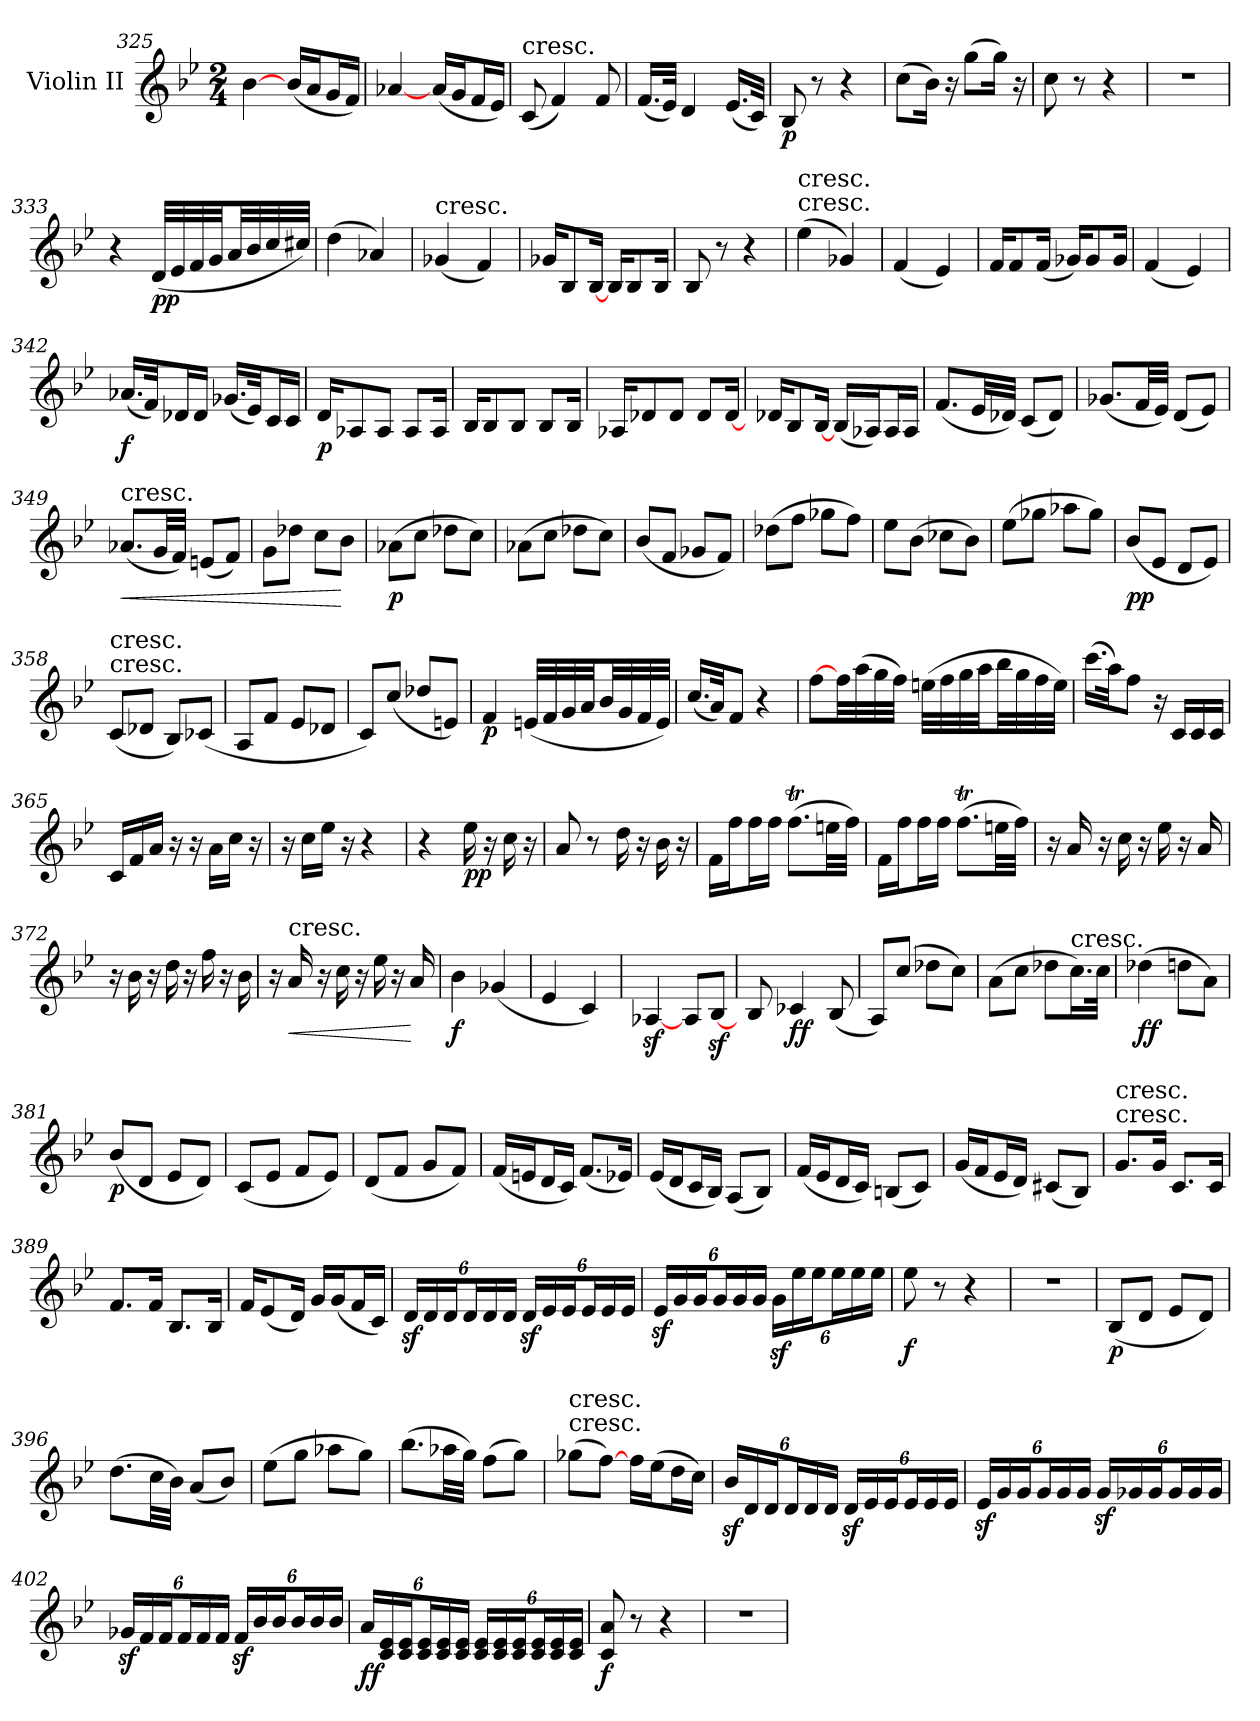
**kern	**dynam
*part1	*part1
*staff1	*staff1
*I"Violin II	*
*I'Vln	*
*clefG2	*
*k[b-e-]	*
*B-:	*
*M2/4	*
=325	=325
[4b-	.
(16b-/LL	.
16a/J	.
16g/L	.
16f/JJ)	.
=326	=326
[4a-X	.
(16a-/LL	.
16g/J	.
16f/L	.
16e-/JJ)	.
=327	=327
!LO:TX:t=cresc.	!
(8c	.
4f)	.
8f	.
=328	=328
(16.f/LL	.
32e-/JJk)	.
4d	.
(16.e-/LL	.
32c/JJk)	.
=329	=329
8B-	p
8r	.
4r	.
=330	=330
(8cc\L	.
16b-\Jk)	.
16r	.
(8gg\L	.
16gg\Jk)	.
16r	.
=331	=331
8cc	.
8r	.
4r	.
=332	=332
2r	.
=333	=333
4r	.
(32d/LLL	pp
32e-/	.
32f/	.
32g/JJ	.
32a/LL	.
32b-/	.
32cc/	.
32cc#X/JJJ)	.
=334	=334
(4dd	.
4a-X)	.
=335	=335
!LO:TX:a:t=cresc.	!
(4g-X	.
4f)	.
=336	=336
16g-X/KL	.
8B-/	.
[16B-/Jk	.
16B-/KL	.
8B-/	.
16B-/Jk	.
=337	=337
8B-	.
8r	.
4r	.
=338	=338
!LO:TX:t=cresc.	!
!LO:TX:a:t=cresc.	!
(4ee-	.
4g-X)	.
=339	=339
(4f	.
4e-)	.
=340	=340
16f/KL	.
8f/	.
(16f/Jk	.
16g-X/KL)	.
8g-/	.
16g-/Jk	.
=341	=341
(4f	.
4e-)	.
=342	=342
(16.a-X/LL	f
32f/Jk)	.
16d-X/L	.
16d-/JJ	.
(16.g-X/LL	.
32e-/Jk)	.
16c/L	.
16c/JJ	.
=343	=343
16d/KL	p
8A-X/	.
8A-/J	.
8A-/L	.
16A-/Jk	.
=344	=344
16B-/KL	.
8B-/	.
8B-/J	.
8B-/L	.
16B-/Jk	.
=345	=345
16A-X/KL	.
8d-X/	.
8d-/J	.
8d-/L	.
[16d-/Jk	.
=346	=346
16d-X/KL	.
8B-/	.
[16B-/Jk	.
(16B-/LL	.
16A-X/J)	.
16A-/L	.
16A-/JJ	.
=347	=347
(8.f/L	.
32e-/LL	.
32d-X/JJJ)	.
(8c/L	.
8d-/J)	.
=348	=348
(8.g-X/L	.
32f/LL	.
32e-/JJJ)	.
(8d/L	.
8e-/J)	.
=349	=349
!LO:TX:a:t=cresc.	!
!	!LO:HP:b
(8.a-X/L	<
32g/LL	.
32f/JJJ)	.
(8en/L	.
8f/J)	.
=350	=350
8g\L	.
8dd-X\J	.
8cc\L	.
8b-\J	[
=351	=351
(8a-X\L	p
8cc\J	.
8dd-X\L	.
8cc\J)	.
=352	=352
(8a-X\L	.
8cc\J	.
8dd-X\L	.
8cc\J)	.
=353	=353
(8b-/L	.
8f/J	.
8g-X/L	.
8f/J)	.
=354	=354
(8dd-X\L	.
8ff\J	.
8gg-X\L	.
8ff\J)	.
=355	=355
8ee-\L	.
(8b-\J	.
8cc-X\L	.
8b-\J)	.
=356	=356
(8ee-\L	.
8gg-X\J	.
8aa-X\L	.
8gg-\J)	.
=357	=357
(8b-/L	pp
8e-/J	.
8d/L	.
8e-/J)	.
=358	=358
!LO:TX:t=cresc.	!
!LO:TX:a:t=cresc.	!
(8c/L	.
8d-X/J	.
8B-/L)	.
(8c-X/J	.
=359	=359
8A/L	.
8f/J	.
8e-/L	.
8d-X/J	.
=360	=360
8c/L)	.
(8cc/J	.
8dd-X/L	.
8en/J)	.
=361	=361
4f	p
(32en/LLL	.
32f/	.
32g/	.
32a/JJ	.
32b-/LL	.
32g/	.
32f/	.
32e/JJJ)	.
=362	=362
(16.cc/LL	.
32a/Jk)	.
8f/J	.
4r	.
=363	=363
[8ff\L	.
32ff\LL	.
(32aa\	.
32gg\	.
32ff\JJJ)	.
(32een\LLL	.
32ff\	.
32gg\	.
32aa\JJ	.
32bb-\LL	.
32gg\	.
32ff\	.
32ee\JJJ)	.
=364	=364
(16.ccc\LL	.
32aa\Jk)	.
8ff\J	.
16r	.
16c/LL	.
16c/	.
16c/JJ	.
=365	=365
16c/LL	.
16f/	.
16a/JJ	.
16r	.
16r	.
16a\LL	.
16cc\JJ	.
16r	.
=366	=366
16r	.
16cc\LL	.
16ee-\JJ	.
16r	.
4r	.
=367	=367
4r	.
16ee-	pp
16r	.
16cc	.
16r	.
=368	=368
8a	.
8r	.
16dd	.
16r	.
16b-	.
16r	.
=369	=369
16f\LL	.
16ff\J	.
16ff\L	.
16ff\JJ	.
(8.ffT\L	.
32een\LL	.
32ff\JJJ)	.
=370	=370
16f\LL	.
16ff\J	.
16ff\L	.
16ff\JJ	.
(8.ffT\L	.
32een\LL	.
32ff\JJJ)	.
=371	=371
16r	.
16a	.
16r	.
16cc	.
16r	.
16ee-	.
16r	.
16a	.
=372	=372
16r	.
16b-	.
16r	.
16dd	.
16r	.
16ff	.
16r	.
16b-	.
=373	=373
16r	.
!LO:TX:a:t=cresc.	!
!	!LO:HP:b
16a	<
16r	.
16cc	.
16r	.
16ee-	.
16r	.
16a	[
=374	=374
4b-	f
(4g-X	.
=375	=375
4e-	.
4c)	.
=376	=376
[4A-Xz	.
8A-/L	.
[8B-z/J	.
=377	=377
8B-	.
4c-X	ff
(8B-	.
=378	=378
8A/L)	.
(8cc/J	.
8dd-X\L	.
8cc\J)	.
=379	=379
(8a\L	.
8cc\J	.
8dd-X\L	.
!LO:TX:a:t=cresc.	!
16.cc\L)	.
32cc\JJk	.
=380	=380
(4dd-X	ff
8ddn\L	.
8a\J)	.
=381	=381
(8b-/L	p
8d/J	.
8e-/L	.
8d/J)	.
=382	=382
(8c/L	.
8e-/J	.
8f/L	.
8e-/J)	.
=383	=383
(8d/L	.
8f/J	.
8g/L	.
8f/J)	.
=384	=384
(16f/LL	.
16en/J	.
16d/L	.
16c/JJ)	.
(8.f/L	.
16e-X/Jk)	.
=385	=385
(16e-/LL	.
16d/J	.
16c/L	.
16B-/JJ)	.
(8A/L	.
8B-/J)	.
=386	=386
(16f/LL	.
16e-/J	.
16d/L	.
16c/JJ)	.
(8Bn/L	.
8c/J)	.
=387	=387
(16g/LL	.
16f/J	.
16e-/L	.
16d/JJ)	.
(8c#X/L	.
8B-/J)	.
=388	=388
!LO:TX:t=cresc.	!
!LO:TX:a:t=cresc.	!
8.g/L	.
16g/Jk	.
8.c/L	.
16c/Jk	.
=389	=389
8.f/L	.
16f/Jk	.
8.B-/L	.
16B-/Jk	.
=390	=390
16f/KL	.
(8e-/	.
16d/Jk)	.
16g/LL	.
(16g/J	.
16f/L	.
16c/JJ)	.
=391	=391
24dz/LL	.
24d/	.
24d/J	.
24d/L	.
24d/	.
24d/JJ	.
24dz/LL	.
24e-/	.
24e-/J	.
24e-/L	.
24e-/	.
24e-/JJ	.
=392	=392
24e-z/LL	.
24g/	.
24g/J	.
24g/L	.
24g/	.
24g/JJ	.
24gz\LL	.
24ee-\	.
24ee-\J	.
24ee-\L	.
24ee-\	.
24ee-\JJ	.
=393	=393
8ee-	f
8r	.
4r	.
=394	=394
2r	.
=395	=395
(8B-/L	p
8d/J	.
8e-/L	.
8d/J)	.
=396	=396
(8.dd\L	.
32cc\LL	.
32b-\JJJ)	.
(8a/L	.
8b-/J)	.
=397	=397
(8ee-\L	.
8gg\J	.
8aa-X\L	.
8gg\J)	.
=398	=398
(8.bb-\L	.
32aa-X\LL	.
32gg\JJJ)	.
(8ff\L	.
8gg\J)	.
=399	=399
!LO:TX:t=cresc.	!
!LO:TX:a:t=cresc.	!
(8gg-X\L	.
[8ff\J)	.
16ff\LL	.
(16ee-\J	.
16dd\L	.
16cc\JJ)	.
=400	=400
24b-z/LL	.
24d/	.
24d/J	.
24d/L	.
24d/	.
24d/JJ	.
24dz/LL	.
24e-/	.
24e-/J	.
24e-/L	.
24e-/	.
24e-/JJ	.
=401	=401
24e-z/LL	.
24g/	.
24g/J	.
24g/L	.
24g/	.
24g/JJ	.
24gz/LL	.
24g-X/	.
24g-/J	.
24g-/L	.
24g-/	.
24g-/JJ	.
=402	=402
24g-Xz/LL	.
24f/	.
24f/J	.
24f/L	.
24f/	.
24f/JJ	.
24fz/LL	.
24b-/	.
24b-/J	.
24b-/L	.
24b-/	.
24b-/JJ	.
=403	=403
24a/LL	ff
24c/ 24e-/	.
24c/ 24e-/J	.
24c/ 24e-/L	.
24c/ 24e-/	.
24c/ 24e-/JJ	.
24c/ 24e-/LL	.
24c/ 24e-/	.
24c/ 24e-/J	.
24c/ 24e-/L	.
24c/ 24e-/	.
24c/ 24e-/JJ	.
=404	=404
8c 8a	f
8r	.
4r	.
=405	=405
2r	.
=	=
*-	*-
